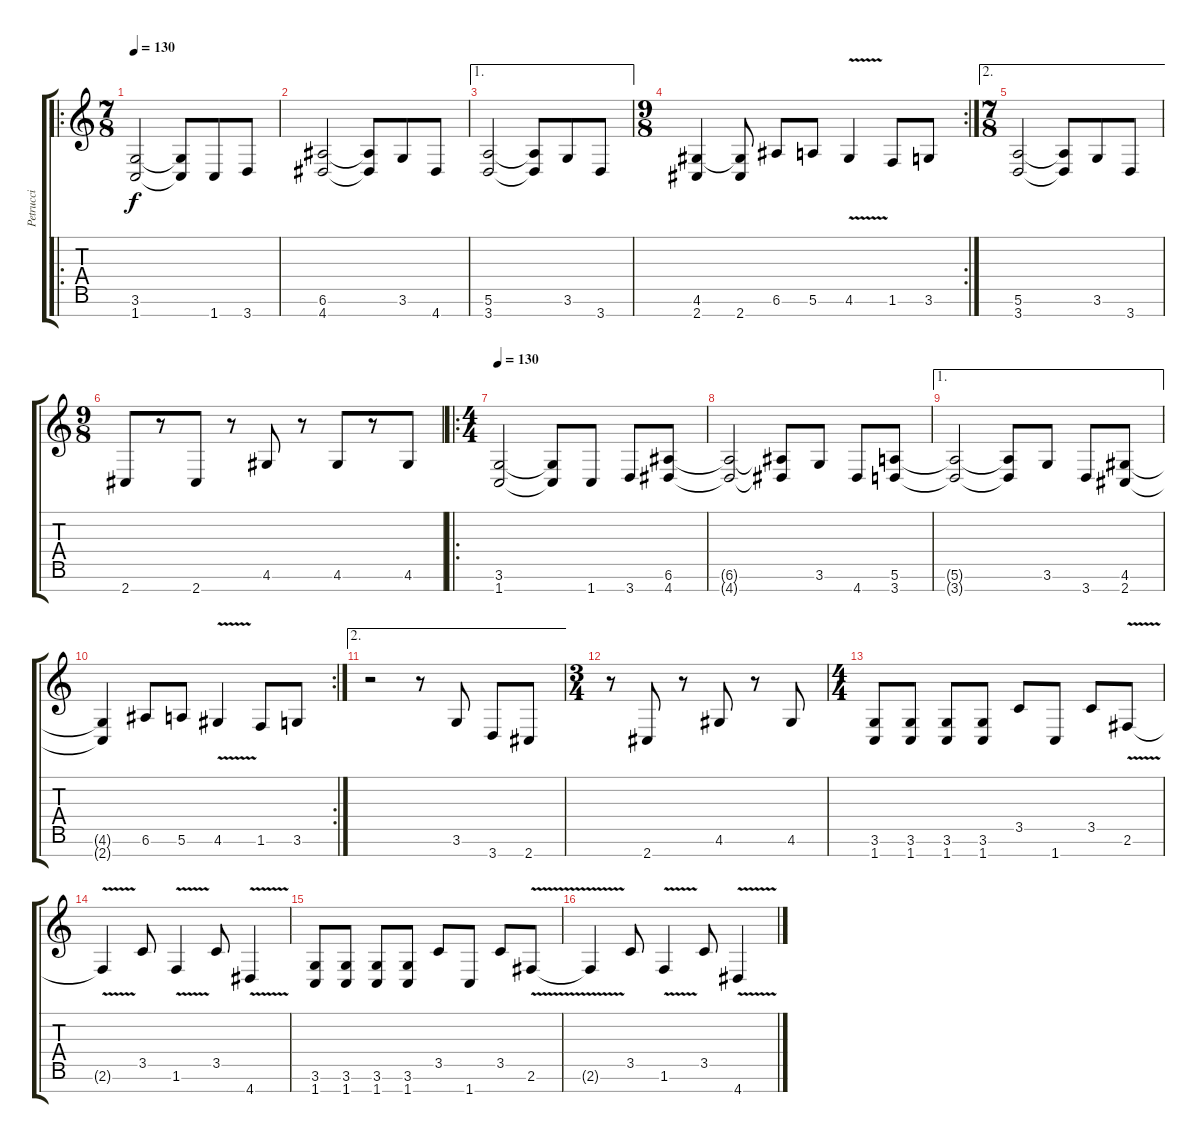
\track ("Petrucci" "Petrucci") {instrument distortionguitar}
\staff {score tabs}
\tuning (E4 B3 G3 D3 A2 E2 B1) {hide}
\ro
\ts (7 8)
\tempo 130
\clef g2
\ks c
(3.6 1.7).2{dy f volume 16 balance 8} (3.6{t} 1.7{t}).8 1.7.8 3.7.8 |
(6.6 4.7).2 (6.6{t} 4.7{t}).8 3.6.8 4.7.8 |
\ae 1
(5.6 3.7).2 (5.6{t} 3.7{t}).8 3.6.8 3.7.8 |
\rc 2
\ts (9 8)
(4.6 2.7).4 (4.6{t} 2.7).8 6.6.8 5.6.8 4.6{v}.4 1.6.8 3.6.8 |
\ae 2
\ts (7 8)
(5.6 3.7).2 (5.6{t} 3.7{t}).8 3.6.8 3.7.8 |
\ts (9 8)
2.7.8 r.8 2.7.8 r.8 4.6.8 r.8 4.6.8 r.8 4.6.8 |
\ro
\ts (4 4)
\tempo 130
(3.6 1.7).2{volume 16 balance 8} (3.6{t} 1.7{t}).8 1.7.8 3.7.8 (6.6 4.7).8 |
(6.6{t} 4.7{t}).2 (6.6{t} 4.7{t}).8 3.6.8 4.7.8 (5.6 3.7).8 |
\ae 1
(5.6{t} 3.7{t}).2 (5.6{t} 3.7{t}).8 3.6.8 3.7.8 (4.6 2.7).8 |
\rc 2
(4.6{t} 2.7{t}).4 6.6.8 5.6.8 4.6{v}.4 1.6.8 3.6.8 |
\ae 2
r.2 r.8 3.6.8 3.7.8 2.7.8 |
\ts (3 4)
r.8 2.7.8 r.8 4.6.8 r.8 4.6.8 |
\ts (4 4)
(3.6 1.7).8 (3.6 1.7).8 (3.6 1.7).8 (3.6 1.7).8 3.5.8 1.7.8 3.5.8 2.6{v}.8 |
2.6{t}.4 3.5.8 1.6{v}.4 3.5.8 4.7{v}.4 |
(3.6 1.7).8 (3.6 1.7).8 (3.6 1.7).8 (3.6 1.7).8 3.5.8 1.7.8 3.5.8 2.6{v}.8 |
2.6{t}.4 3.5.8 1.6{v}.4 3.5.8 4.7{v}.4
